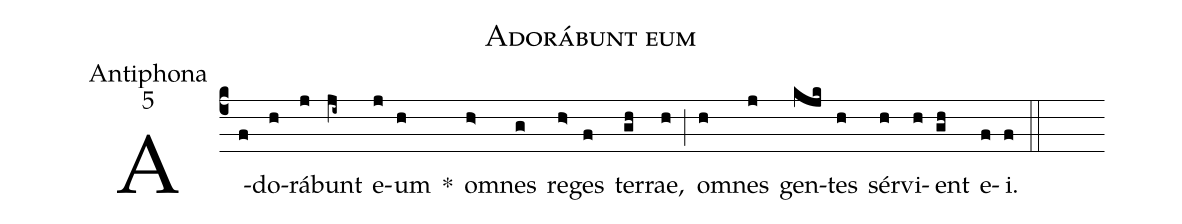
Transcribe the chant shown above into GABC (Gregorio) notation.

name:Adorábunt eum;
office-part:Antiphona;
mode:5;
%%
(c4)A(f)do(h)rá(j)bunt(ji~) e(j)um(h) *() om(h>)nes(g) re(h>)ges(f) ter(gh)rae,(h) (;) om(h)nes(j) gen(kjk)tes(h) sér(h)vi(h)ent(gh) e(f)i.(f) (::)
